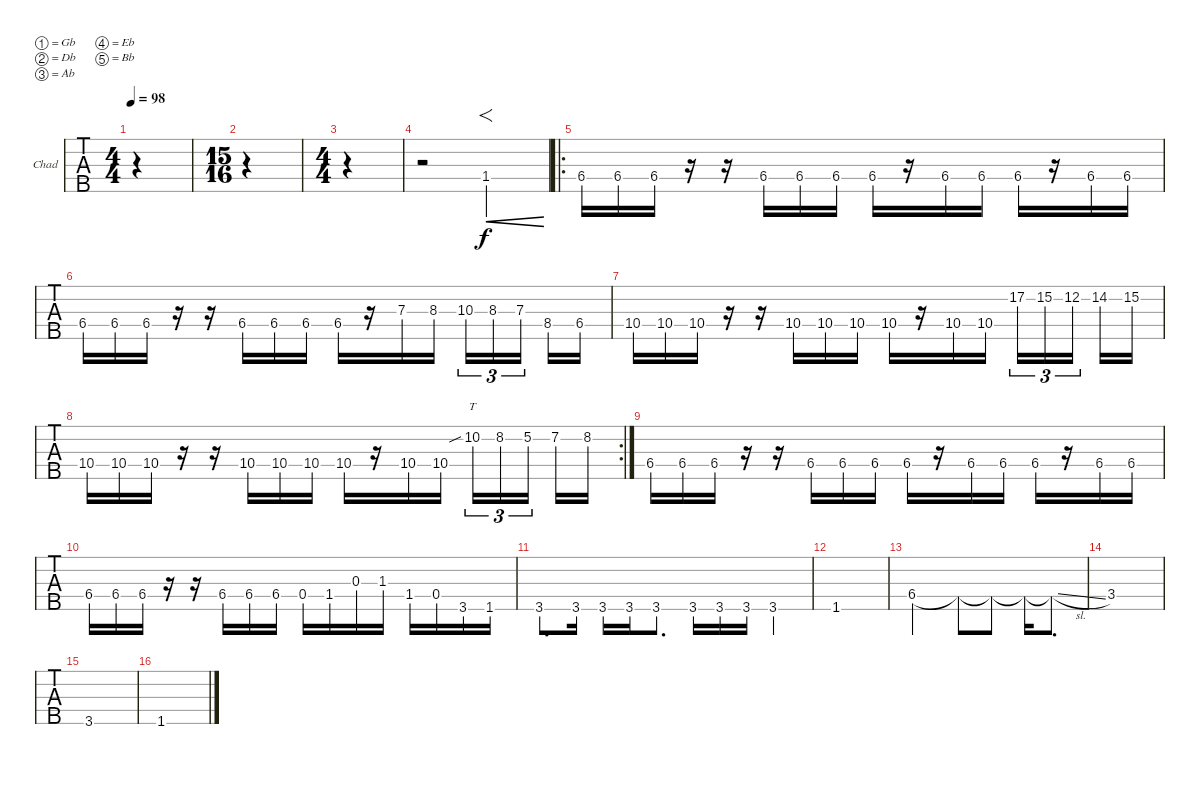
\defaultSystemsLayout 4
\bracketExtendMode groupsimilarinstruments
\multiBarRest
\firstSystemTrackNameOrientation horizontal
\otherSystemsTrackNameOrientation horizontal
\track ("Chad" "Chad") {instrument electricbassfinger}
\staff {tabs}
\tuning (Gb2 Db2 Ab1 Eb1 Bb0)
\ts (4 4)
\tempo 98
\clef f4
\ks c
|
\ts (15 16)
|
\ts (4 4)
|
r.2 1.4.2{f cre} |
\ro
6.4{ac}.16 6.4.16 6.4.16 r.16 r.16 6.4.16 6.4.16 6.4.16 6.4.16 r.16 6.4.16 6.4.16 6.4.16 r.16 6.4.16 6.4.16 |
6.4.16 6.4.16 6.4.16 r.16 r.16 6.4.16 6.4.16 6.4.16 6.4.16 r.16 7.3.16 8.3.16 10.3.16{tu (3 2)} 8.3.16{tu (3 2)} 7.3.16{tu (3 2)} 8.4.16 6.4.16 |
10.4.16 10.4.16 10.4.16 r.16 r.16 10.4.16 10.4.16 10.4.16 10.4.16 r.16 10.4.16 10.4.16 17.2.16{tu (3 2)} 15.2.16{tu (3 2)} 12.2.16{tu (3 2)} 14.2.16 15.2.16 |
\rc 2
10.4.16 10.4.16 10.4.16 r.16 r.16 10.4.16 10.4.16 10.4.16 10.4.16 r.16 10.4.16 10.4.16 10.2{sib}.16{tt tu (3 2)} 8.2.16{tu (3 2)} 5.2.16{tu (3 2)} 7.2.16 8.2.16 |
6.4.16 6.4.16 6.4.16 r.16 r.16 6.4.16 6.4.16 6.4.16 6.4.16 r.16 6.4.16 6.4.16 6.4.16 r.16 6.4.16 6.4.16 |
6.4.16 6.4.16 6.4.16 r.16 r.16 6.4.16 6.4.16 6.4.16 0.4.16 1.4.16 0.3.16 1.3.16 1.4.16 0.4.16 3.5.16 1.5.16 |
3.5.8{d} 3.5.16 3.5.16 3.5.16 3.5.8{d} 3.5.16 3.5.16 3.5.16 3.5.4 |
1.5.1 |
6.4.2 6.4{t}.8 6.4{t}.8 6.4{t}.16 6.4{sl t}.8{d} |
3.4.1 |
3.5.1 |
1.5.1
